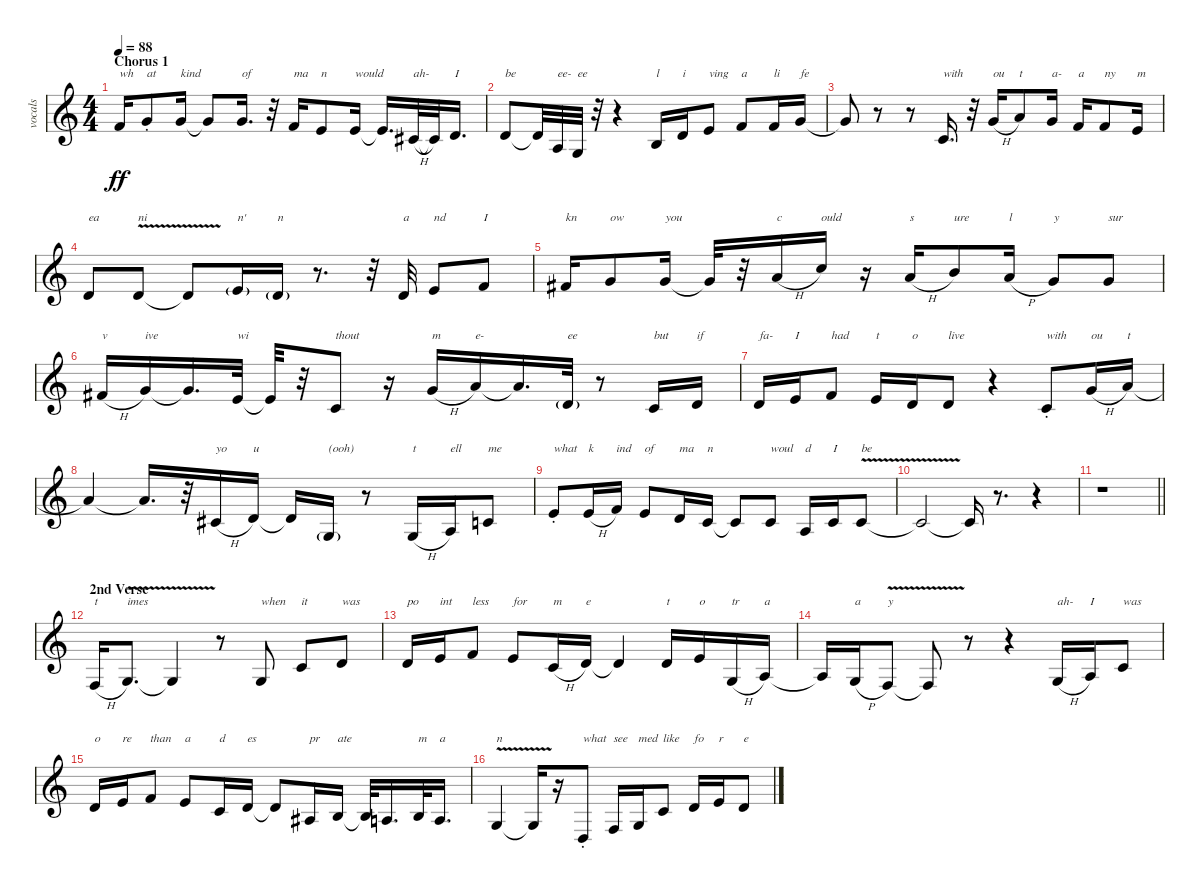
\track ("vocals" "vocals") {instrument lead2sawtooth}
\staff {score}
\tuning (E4 B3 G3 D3 A2 E2) {hide}
\ts (4 4)
\section ("" "Chorus 1")
\tempo 88
\clef g2
\ks c
6.2.16{txt "wh" dy ff} 8.2{st}.8{txt "at"} 8.2.16{txt "kind"} 8.2{t}.8 8.2.16{d txt "of"} r.32 6.2.16{txt "ma"} 5.2.8{txt "n"} 5.2.16{txt "would"} 5.2{t}.16{d} 6.3{h}.32{txt "ah-"} 6.3{t}.32 7.3.16{d txt "I"} |
7.3.8{txt "be"} 7.3{t}.32 7.4.32{txt "ee-"} 5.4.32{txt "ee"} r.32 r.4 4.3.16{txt "l"} 7.3.16{txt "i"} 5.2.8{txt "ving"} 6.2.8{txt "a"} 6.2.16{txt "li"} 8.2.16{txt "fe"} |
8.2{t}.8 r.8 r.8 5.3.16{d txt "with"} r.32 3.1{h}.16{txt "ou"} 5.1.8{txt "t"} 3.1.16{txt "a-"} 6.2.16{txt "a"} 6.2.8{txt "ny"} 5.2.16{txt "m"} |
3.2.8{txt "ea"} 3.2{v}.8{txt "ni"} 3.2{t}.8 5.2{g}.16{txt "n'"} 3.2{g}.16{txt "n"} r.8{d} r.32 3.2.32{txt "a"} 5.2.8{txt "nd"} 6.2.8{txt "I"} |
7.2.16{txt "kn"} 8.2.8{txt "ow"} 8.2.16{txt "you"} 8.2{t}.32 r.32 5.1{h}.16{txt "c"} 8.1.16{txt "ould"} r.16 5.1{h}.16{txt "s"} 7.1.8{txt "ure"} 5.1{h}.16{txt "l"} 3.1.8{txt "y"} 3.1.8{txt "sur"} |
2.1{h}.16{txt "v"} 3.1.16{txt "ive"} 3.1{t}.16{d} 0.1.32{txt "wi"} 0.1{t}.32 r.32 1.2.8{txt "thout"} r.16 3.1{h}.16{txt "m"} 5.1.16{txt "e-"} 5.1{t}.16{d} 3.2{g}.32{txt "ee"} r.8 5.3.16{txt "but"} 7.3.16{txt "if"} |
7.3.16{txt "fa-"} 5.2.16{txt "I"} 6.2.8{txt "had"} 5.2.16{txt "t"} 7.3.16{txt "o"} 7.3.8{txt "live"} r.4 5.3{st}.8{txt "with"} 3.1{h}.16{txt "ou"} 5.1.16{txt "t"} |
5.1{t}.4 5.1{t}.16{d} r.32 6.3{h}.16{txt "yo"} 7.3.16{txt "u"} 7.3{t}.16 5.4{g}.16{txt "(ooh)"} r.8 5.4{h}.16{txt "t"} 7.4.16{txt "ell"} 5.3.8{txt "me"} |
5.2{st}.8{txt "what"} 5.2{h}.16{txt "k"} 6.2.16{txt "ind"} 5.2.8{txt "of"} 3.2.16{txt "ma"} 5.3.16{txt "n"} 5.3{t}.8 5.3.8{txt "woul"} 7.4.16{txt "d"} 5.3.16{txt "I"} 5.3{v}.8{txt "be"} |
5.3{t}.2 5.3{t}.16 r.8{d} r.4 |
\barLineRight lightlight
r.1 |
\section ("" "2nd Verse")
3.4{h}.16{txt "t"} 5.4{v}.8{d txt "imes"} 5.4{t}.4 r.8 5.4.8{txt "when"} 5.3.8{txt "it"} 7.3.8{txt "was"} |
3.2.16{txt "po"} 5.2.16{txt "int"} 6.2.8{txt "less"} 5.2.8{txt "for"} 5.3{h}.16{txt "m"} 7.3.16{txt "e"} 7.3{t}.4 7.3.16{txt "t"} 5.2.16{txt "o"} 5.4{h}.16{txt "tr"} 7.4.16{txt "a"} |
7.4{t}.16 5.4{h}.16{txt "a"} 3.4{v}.8{txt "y"} 3.4{t}.8 r.8 r.4 5.4{h}.16{txt "ah-"} 7.4.16{txt "I"} 5.3.8{txt "was"} |
7.3.16{txt "o"} 5.2.16{txt "re"} 6.2.8{txt "than"} 5.2.8{txt "a"} 5.3.16{txt "d"} 7.3.16{txt "es"} 7.3{t}.8 3.3.16{txt "pr"} 4.3.16{txt "ate"} 4.3{t}.32 7.4.16{d} 9.4.32{txt "m"} 7.4.16{d txt "a"} |
5.4{v}.4{txt "n"} 5.4{t}.16 r.16 5.5{st}.8{txt "what"} 3.4.16{txt "see"} 5.4.16{txt "med"} 5.3.8{txt "like"} 7.3.16{txt "fo"} 5.2.16{txt "r"} 7.3.8{txt "e"}
